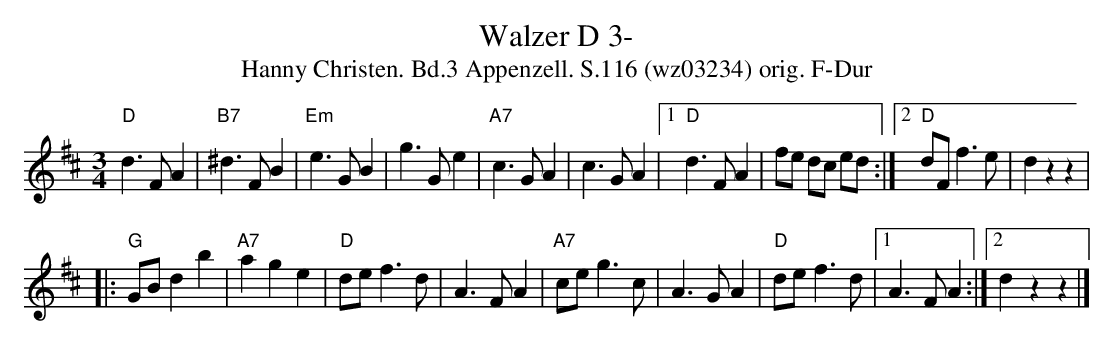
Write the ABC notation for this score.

X:1
T:Walzer D 3-
T:Hanny Christen. Bd.3 Appenzell. S.116 (wz03234) orig. F-Dur
M:3/4
L:1/8
K:Dmaj
"D"d3 F A2 | "B7"^d3 F B2 | "Em"e3 G B2 | g3 G e2 | "A7"c3 G A2 | c3 G A2 |1 "D"d3 F A2 | fe dc ed :|2 "D"dF f3 e | d2 z2 z2 |
|: "G"GB d2 b2 | "A7"a2 g2 e2 | "D"de f3 d | A3 F A2 | "A7"ce g3 c | A3 G A2 | "D"de f3 d |1 A3 F A2 :|2 d2 z2 z2 |]
